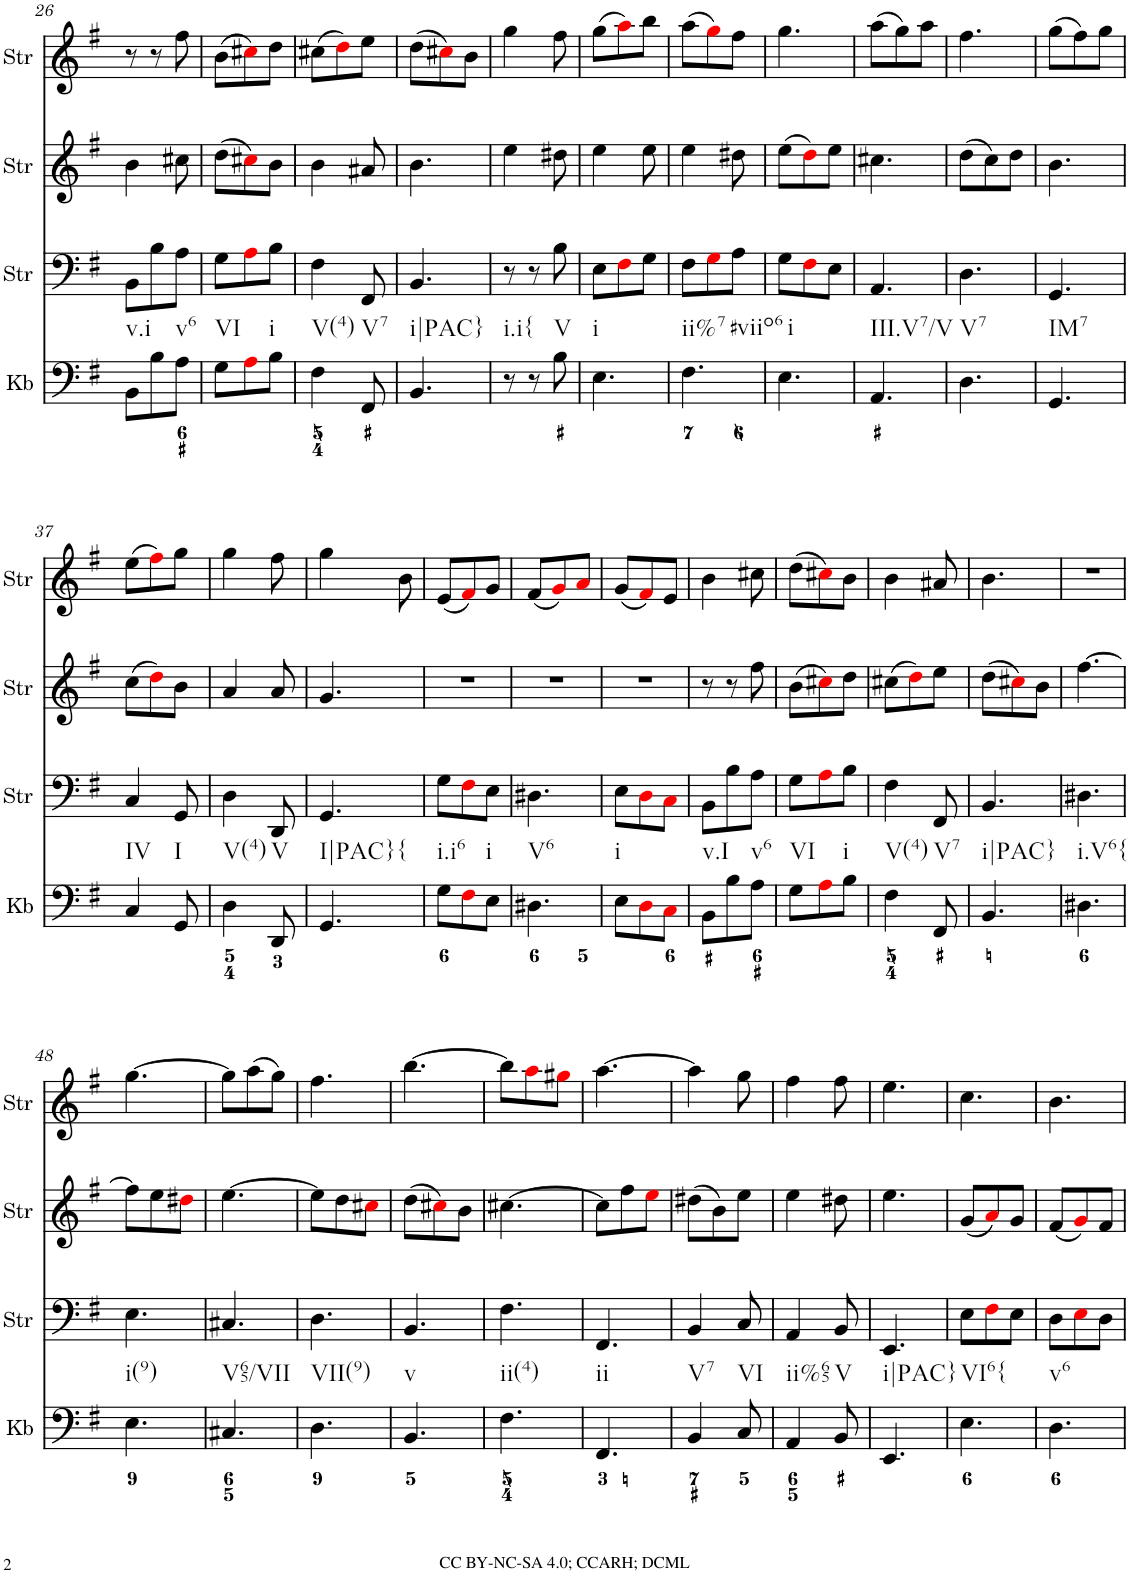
**kern	**kern	**kern	**kern
*part4	*part3	*part2	*part1
*staff4	*staff3	*staff2	*staff1
*I"Keyboard	*I"StringInstrument	*I"StringInstrument	*I"StringInstrument
*I'Kb	*I'Str	*I'Str	*I'Str
!!LO:PB:g=z
*clefF4	*clefF4	*clefG2	*clefG2
*k[f#]	*k[f#]	*k[f#]	*k[f#]
*M3/8	*M3/8	*M3/8	*M3/8
=26	=26	=26	=26
!LO:TX:b:t=v.i	!	!	!
8BB\L	8BB\L	4b\	8r
8B\	8B\	.	8r
!LO:TX:b:t=v6	!	!	!
8A\J	8A\J	8cc#X\	8ff#\
=27	=27	=27	=27
!LO:TX:b:t=VI	!	!	!
8G\L	8G\L	(8dd\L	(8b\L
8Ai\	8Ai\	8cc#Xi\)	8cc#Xi\)
!LO:TX:b:t=i	!	!	!
8B\J	8B\J	8b\J	8dd\J
=28	=28	=28	=28
!LO:TX:b:t=V(4)	!	!	!
4F#\	4F#\	4b\	(8cc#X\L
.	.	.	8ddi\)
!LO:TX:b:t=V7	!	!	!
8FF#/	8FF#/	8a#X/	8ee\J
=29	=29	=29	=29
!LO:TX:b:t=i|PAC}	!	!	!
4.BB/	4.BB/	4.b\	(8dd\L
.	.	.	8cc#Xi\)
.	.	.	8b\J
=30	=30	=30	=30
!LO:TX:b:t=i.i{	!	!	!
8r	8r	4ee\	4gg\
8r	8r	.	.
!LO:TX:b:t=V	!	!	!
8B\	8B\	8dd#X\	8ff#\
=31	=31	=31	=31
!LO:TX:b:t=i	!	!	!
4.E\	8E\L	4ee\	(8gg\L
.	8F#i\	.	8aai\)
.	8G\J	8ee\	8bb\J
=32	=32	=32	=32
!LO:TX:b:t=ii%7	!	!	!
!LO:TX:b:t=#viio6	!	!	!
4.F#\	8F#\L	4ee\	(8aa\L
.	8Gi\	.	8ggi\)
.	8A\J	8dd#X\	8ff#\J
=33	=33	=33	=33
!LO:TX:b:t=i	!	!	!
4.E\	8G\L	(8ee\L	4.gg\
.	8F#i\	8ddi\)	.
.	8E\J	8ee\J	.
=34	=34	=34	=34
!LO:TX:b:t=III.V7/V	!	!	!
4.AA/	4.AA/	4.cc#X\	(8aa\L
.	.	.	8gg\)
.	.	.	8aa\J
=35	=35	=35	=35
!LO:TX:b:t=V7	!	!	!
4.D\	4.D\	(8dd\L	4.ff#\
.	.	8cc\)	.
.	.	8dd\J	.
=36	=36	=36	=36
!LO:TX:b:t=IM7	!	!	!
4.GG/	4.GG/	4.b\	(8gg\L
.	.	.	8ff#\)
.	.	.	8gg\J
!!LO:LB:g=z
=37	=37	=37	=37
!LO:TX:b:t=IV	!	!	!
4C/	4C/	(8cc\L	(8ee\L
.	.	8ddi\)	8ff#i\)
!LO:TX:b:t=I	!	!	!
8GG/	8GG/	8b\J	8gg\J
=38	=38	=38	=38
!LO:TX:b:t=V(4)	!	!	!
4D\	4D\	4a/	4gg\
!LO:TX:b:t=V	!	!	!
8DD/	8DD/	8a/	8ff#\
=39	=39	=39	=39
!LO:TX:b:t=I|PAC}	!	!	!
!LO:TX:b:t={	!	!	!
4.GG/	4.GG/	4.g/	4gg\
.	.	.	8b\
=40	=40	=40	=40
!LO:TX:b:t=i.i6	!	!	!
8G\L	8G\L	4.r	(8e/L
8F#i\	8F#i\	.	8f#i/)
!LO:TX:b:t=i	!	!	!
8E\J	8E\J	.	8g/J
=41	=41	=41	=41
!LO:TX:b:t=V6	!	!	!
4.D#X\	4.D#X\	4.r	(8f#/L
.	.	.	8gi/)
.	.	.	8ai/J
=42	=42	=42	=42
!LO:TX:b:t=i	!	!	!
8E\L	8E\L	4.r	(8g/L
8Di\	8Di\	.	8f#i/)
8Ci\J	8Ci\J	.	8e/J
=43	=43	=43	=43
!LO:TX:b:t=v.I	!	!	!
8BB\L	8BB\L	8r	4b\
8B\	8B\	8r	.
!LO:TX:b:t=v6	!	!	!
8A\J	8A\J	8ff#\	8cc#X\
=44	=44	=44	=44
!LO:TX:b:t=VI	!	!	!
8G\L	8G\L	(8b\L	(8dd\L
8Ai\	8Ai\	8cc#Xi\)	8cc#Xi\)
!LO:TX:b:t=i	!	!	!
8B\J	8B\J	8dd\J	8b\J
=45	=45	=45	=45
!LO:TX:b:t=V(4)	!	!	!
4F#\	4F#\	(8cc#X\L	4b\
.	.	8ddi\)	.
!LO:TX:b:t=V7	!	!	!
8FF#/	8FF#/	8ee\J	8a#X/
=46	=46	=46	=46
!LO:TX:b:t=i|PAC}	!	!	!
4.BB/	4.BB/	(8dd\L	4.b\
.	.	8cc#Xi\)	.
.	.	8b\J	.
=47	=47	=47	=47
!LO:TX:b:t=i.V6{	!	!	!
4.D#X\	4.D#X\	[4.ff#\	4.r
!!LO:LB:g=z
=48	=48	=48	=48
!LO:TX:b:t=i(9)	!	!	!
4.E\	4.E\	8ff#\L]	[4.gg\
.	.	8ee\	.
.	.	8dd#Xi\J	.
=49	=49	=49	=49
!LO:TX:b:t=V65/VII	!	!	!
4.C#X/	4.C#X/	[4.ee\	8gg\L]
.	.	.	(8aa\
.	.	.	8gg\J)
=50	=50	=50	=50
!LO:TX:b:t=VII(9)	!	!	!
4.D\	4.D\	8ee\L]	4.ff#\
.	.	8dd\	.
.	.	8cc#Xi\J	.
=51	=51	=51	=51
!LO:TX:b:t=v	!	!	!
4.BB/	4.BB/	(8dd\L	[4.bb\
.	.	8cc#Xi\)	.
.	.	8b\J	.
=52	=52	=52	=52
!LO:TX:b:t=ii(4)	!	!	!
4.F#\	4.F#\	[4.cc#X\	8bb\L]
.	.	.	8aai\
.	.	.	8gg#Xi\J
=53	=53	=53	=53
!LO:TX:b:t=ii	!	!	!
4.FF#/	4.FF#/	8cc#\L]	[4.aa\
.	.	8ff#\	.
.	.	8eei\J	.
=54	=54	=54	=54
!LO:TX:b:t=V7	!	!	!
4BB/	4BB/	(8dd#X\L	4aa\]
.	.	8b\)	.
!LO:TX:b:t=VI	!	!	!
8C/	8C/	8ee\J	8gg\
=55	=55	=55	=55
!LO:TX:b:t=ii%65	!	!	!
4AA/	4AA/	4ee\	4ff#\
!LO:TX:b:t=V	!	!	!
8BB/	8BB/	8dd#X\	8ff#\
=56	=56	=56	=56
!LO:TX:b:t=i|PAC}	!	!	!
4.EE/	4.EE/	4.ee\	4.ee\
=57	=57	=57	=57
!LO:TX:b:t=VI6{	!	!	!
4.E\	8E\L	(8g/L	4.cc\
.	8F#i\	8ai/)	.
.	8E\J	8g/J	.
=58	=58	=58	=58
!LO:TX:b:t=v6	!	!	!
4.D\	8D\L	(8f#/L	4.b\
.	8Ei\	8gi/)	.
.	8D\J	8f#/J	.
=	=	=	=
*-	*-	*-	*-
